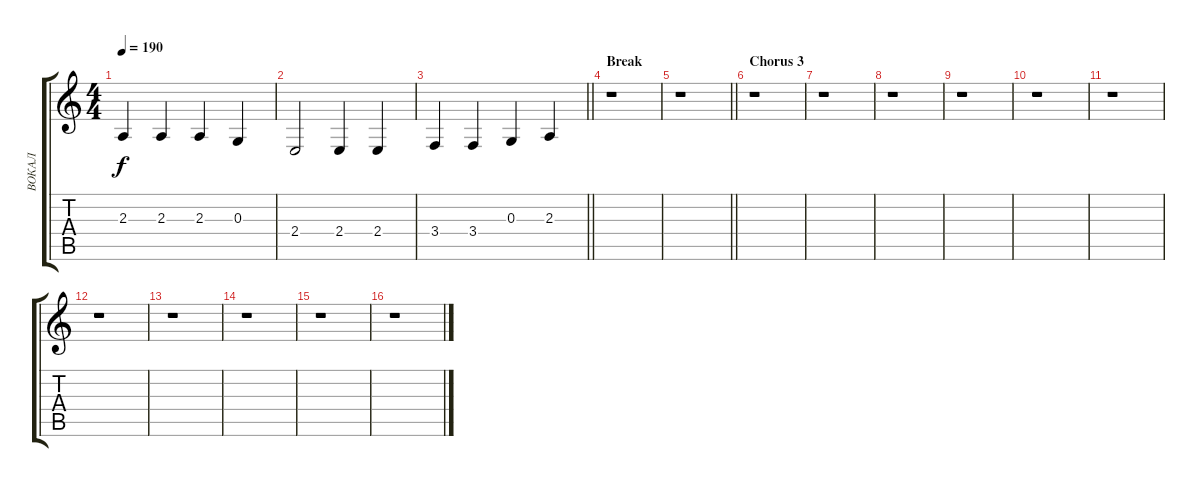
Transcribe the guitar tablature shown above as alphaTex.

\track ("ВОКАЛ" "ВОКАЛ") {instrument synthbrass1}
\staff {score tabs}
\tuning (E4 B3 G3 D3 A2 E2) {hide}
\ts (4 4)
\tempo 190
\clef g2
\ks c
2.3.4{dy f} 2.3.4 2.3.4 0.3.4 |
2.4.2 2.4.4 2.4.4 |
\barLineRight lightlight
3.4.4 3.4.4 0.3.4 2.3.4 |
\section ("" "Break")
r.1 |
\barLineRight lightlight
r.1 |
\section ("" "Chorus 3")
r.1 |
r.1 |
r.1 |
r.1 |
r.1 |
r.1 |
r.1 |
r.1 |
r.1 |
r.1 |
r.1
